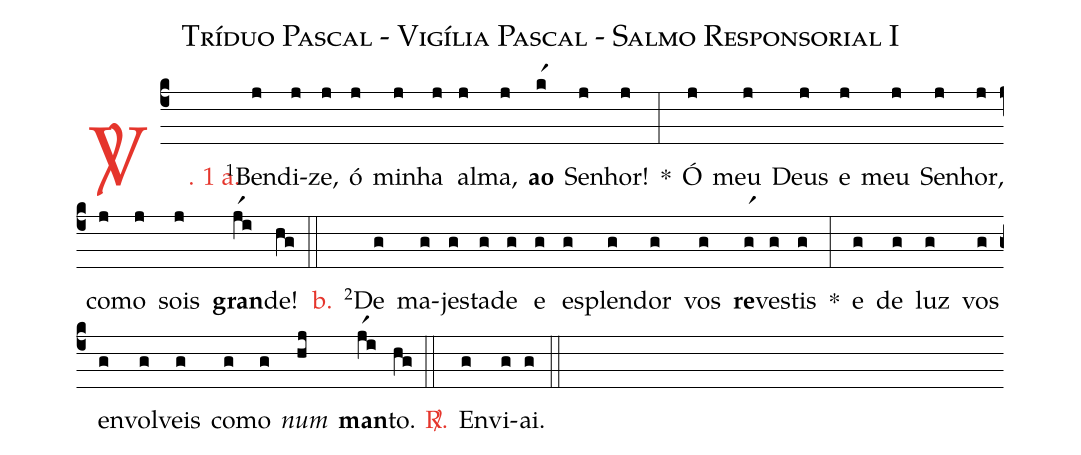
name: Tríduo Pascal - Vigília Pascal - Salmo Responsorial I;
%%
(c4)

<c><sp>V/</sp>. 1 a.</c>() <v>\VSup{1}</v>Ben(j)di(j)ze,(j) ó(j) mi(j)nha(j) al(j)ma,(j) <b>ao</b>(kr1) Se(j)nhor!(j) *(:)
Ó(j) meu(j) Deus(j) e(j) meu(j) Se(j)nhor,(j) co(j)mo(j) sois(j) <b>gran</b>(jr1i)de!(hg)

(::)

<nlba><c>b.</c>() <v>\VSup{2}</v>De</nlba>(g) ma(g)jes(g)ta(g)de(g) e(g) es(g)plen(g)dor(g) vos(g) <b>re</b>(gr1)ves(g)tis(g) *(:)
e(g) de(g) luz(g) vos(g) en(g)vol(g)veis(g) co(g)mo(g) <i>num</i>(hj) <b>man</b>(jr1i)to.(hg)

(::)

<nlba><c><sp>R/</sp>.</c>() En</nlba>(g)vi(g)ai.(g)

(::)
